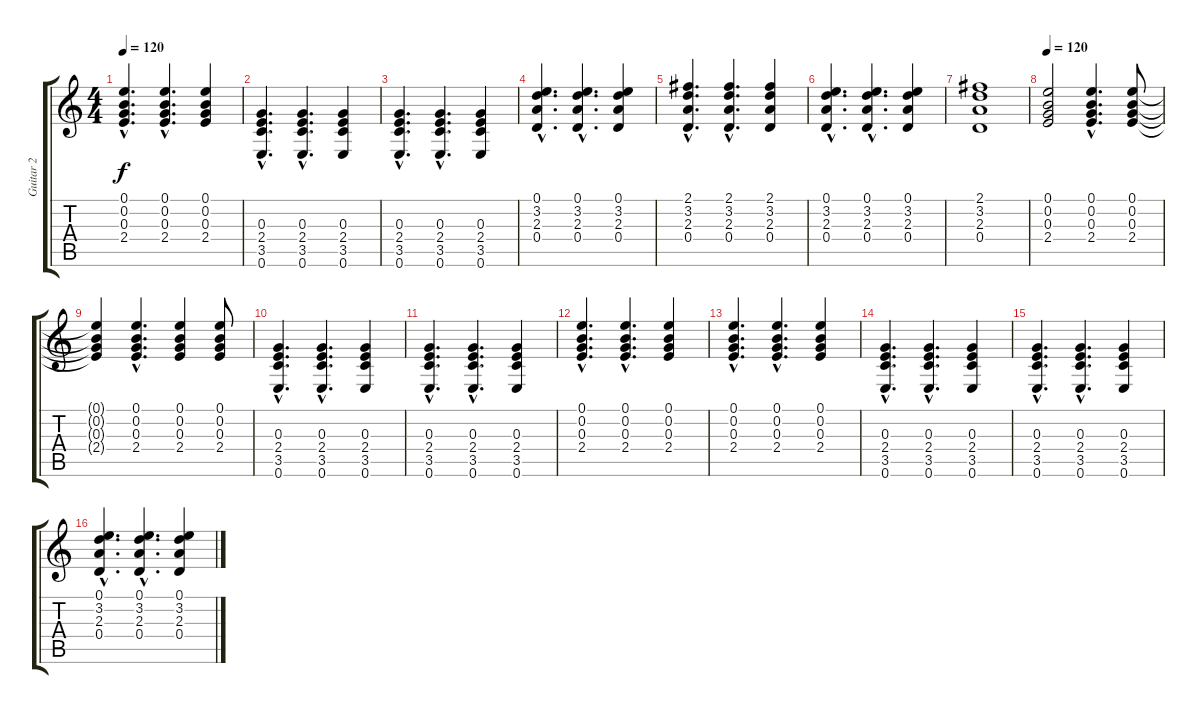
\track ("Guitar 2" "Guitar 2") {instrument electricguitarjazz}
\staff {score tabs}
\tuning (E4 B3 G3 D3 A2 E2) {hide}
\ts (4 4)
\tempo 120
\clef g2
\ks c
(0.1{hac} 0.2{hac} 0.3{hac} 2.4{hac}).4{d dy f} (0.1{hac} 0.2{hac} 0.3{hac} 2.4{hac}).4{d} (0.1 0.2 0.3 2.4).4 |
(0.3{hac} 2.4{hac} 3.5{hac} 0.6{hac}).4{d} (0.3{hac} 2.4{hac} 3.5{hac} 0.6{hac}).4{d} (0.3 2.4 3.5 0.6).4 |
(0.3{hac} 2.4{hac} 3.5{hac} 0.6{hac}).4{d} (0.3{hac} 2.4{hac} 3.5{hac} 0.6{hac}).4{d} (0.3 2.4 3.5 0.6).4 |
(0.1{hac} 3.2{hac} 2.3{hac} 0.4{hac}).4{d} (0.1{hac} 3.2{hac} 2.3{hac} 0.4{hac}).4{d} (0.1 3.2 2.3 0.4).4 |
(2.1{hac} 3.2{hac} 2.3{hac} 0.4{hac}).4{d} (2.1{hac} 3.2{hac} 2.3{hac} 0.4{hac}).4{d} (2.1 3.2 2.3 0.4).4 |
(0.1{hac} 3.2{hac} 2.3{hac} 0.4{hac}).4{d} (0.1{hac} 3.2{hac} 2.3{hac} 0.4{hac}).4{d} (0.1 3.2 2.3 0.4).4 |
(2.1 3.2 2.3 0.4).1 |
\tempo 120
(0.1 0.2 0.3 2.4).2 (0.1{hac} 0.2{hac} 0.3{hac} 2.4{hac}).4{d} (0.1 0.2 0.3 2.4).8 |
(0.1{t} 0.2{t} 0.3{t} 2.4{t}).4 (0.1{hac} 0.2{hac} 0.3{hac} 2.4{hac}).4{d} (0.1 0.2 0.3 2.4).4 (0.1 0.2 0.3 2.4).8 |
(0.3{hac} 2.4{hac} 3.5{hac} 0.6{hac}).4{d} (0.3{hac} 2.4{hac} 3.5{hac} 0.6{hac}).4{d} (0.3 2.4 3.5 0.6).4 |
(0.3{hac} 2.4{hac} 3.5{hac} 0.6{hac}).4{d} (0.3{hac} 2.4{hac} 3.5{hac} 0.6{hac}).4{d} (0.3 2.4 3.5 0.6).4 |
(0.1{hac} 0.2{hac} 0.3{hac} 2.4{hac}).4{d} (0.1{hac} 0.2{hac} 0.3{hac} 2.4{hac}).4{d} (0.1 0.2 0.3 2.4).4 |
(0.1{hac} 0.2{hac} 0.3{hac} 2.4{hac}).4{d} (0.1{hac} 0.2{hac} 0.3{hac} 2.4{hac}).4{d} (0.1 0.2 0.3 2.4).4 |
(0.3{hac} 2.4{hac} 3.5{hac} 0.6{hac}).4{d} (0.3{hac} 2.4{hac} 3.5{hac} 0.6{hac}).4{d} (0.3 2.4 3.5 0.6).4 |
(0.3{hac} 2.4{hac} 3.5{hac} 0.6{hac}).4{d} (0.3{hac} 2.4{hac} 3.5{hac} 0.6{hac}).4{d} (0.3 2.4 3.5 0.6).4 |
(0.1{hac} 3.2{hac} 2.3{hac} 0.4{hac}).4{d} (0.1{hac} 3.2{hac} 2.3{hac} 0.4{hac}).4{d} (0.1 3.2 2.3 0.4).4
